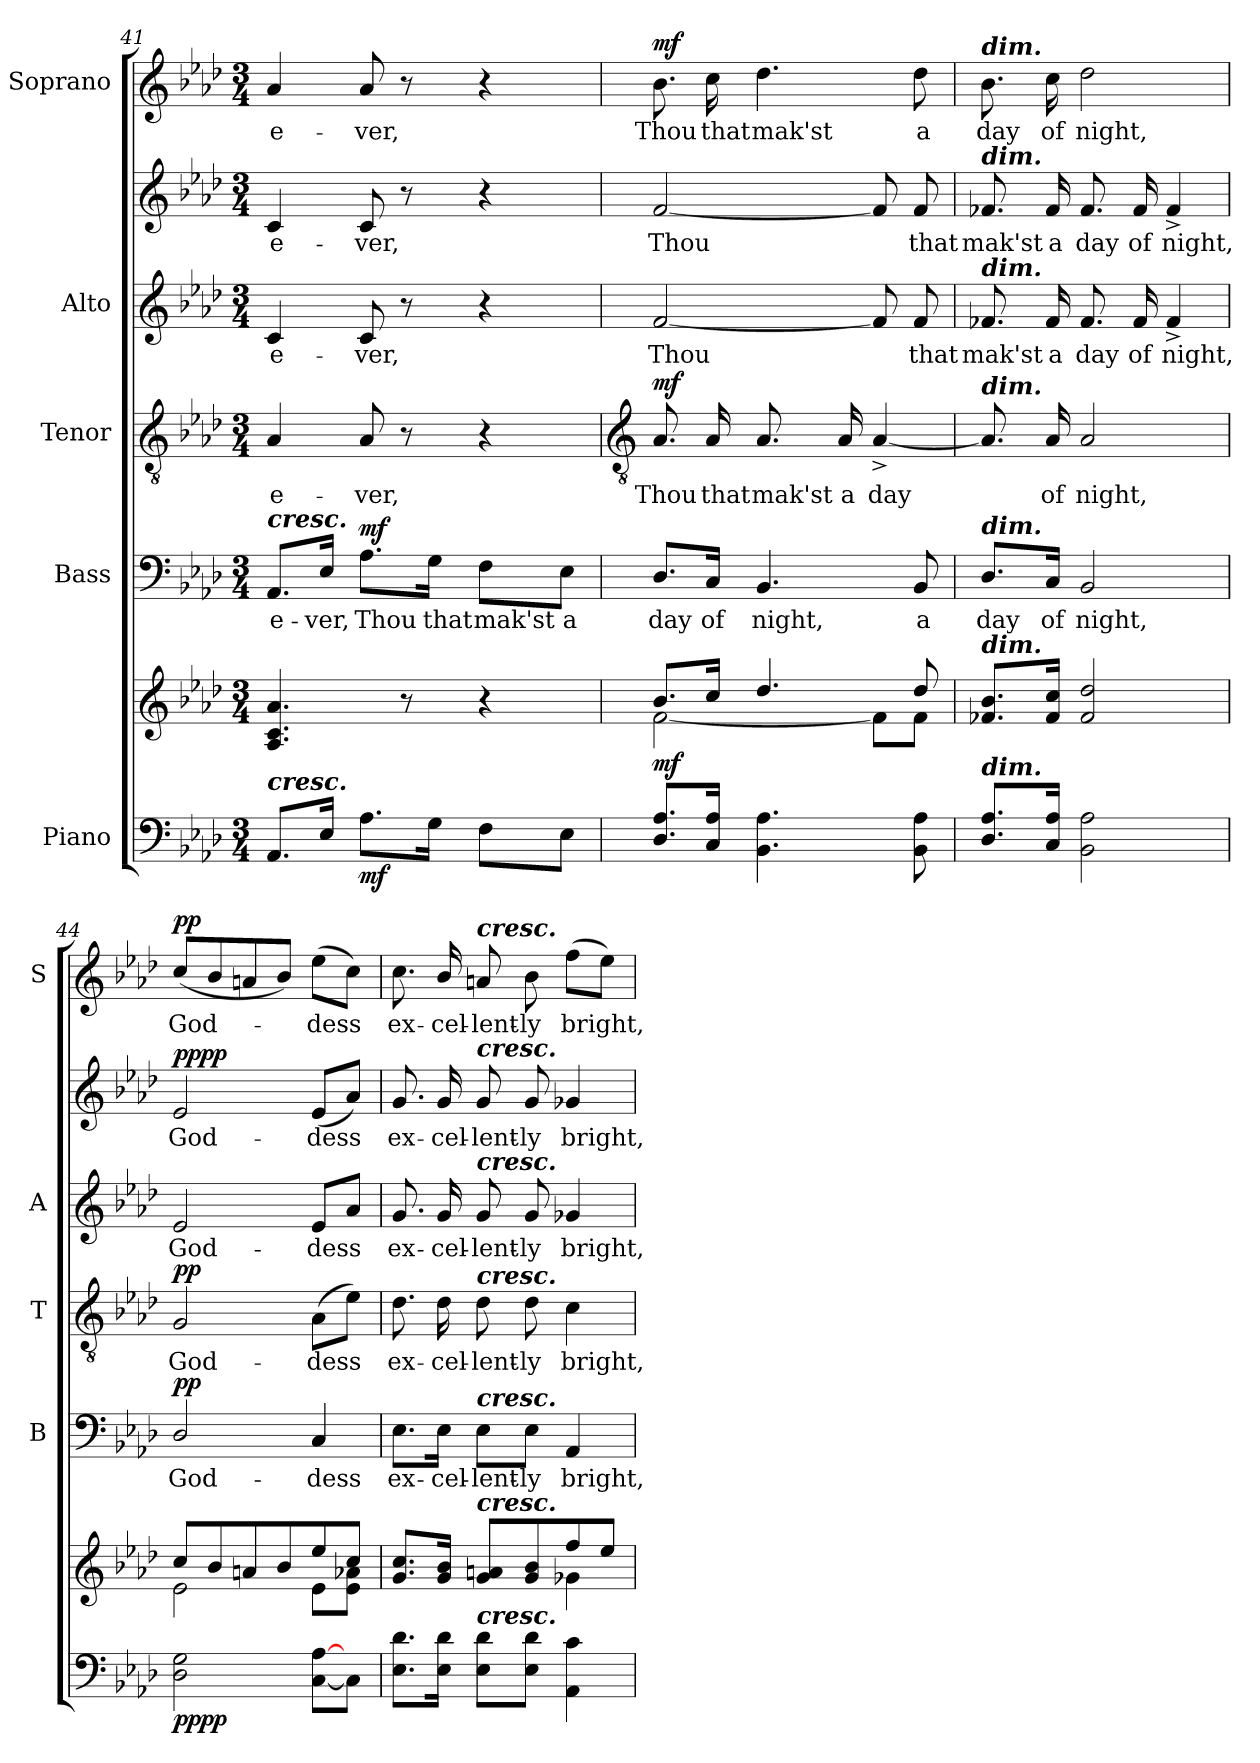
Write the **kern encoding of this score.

**kern	**kern	**dynam	**kern	**text	**dynam	**kern	**text	**dynam	**kern	**text	**kern	**text	**dynam	**kern	**text	**dynam
*part5	*part5	*part5	*part4	*part4	*part4	*part3	*part3	*part3	*part2	*part2	*part2	*part2	*part2	*part1	*part1	*part1
*staff7	*staff6	*staff6/7	*staff5	*staff5	*staff5	*staff4	*staff4	*staff4	*staff3	*staff3	*staff2	*staff2	*staff2/3	*staff1	*staff1	*staff1
*I"Piano	*	*	*I"Bass	*	*	*I"Tenor	*	*	*I"Alto	*	*	*	*	*I"Soprano	*	*
*	*	*	*I'B	*	*	*I'T	*	*	*I'A	*	*	*	*	*I'S	*	*
*clefF4	*clefG2	*	*clefF4	*	*	*clefGv2	*	*	*	*	*clefG2	*	*	*clefG2	*	*
*k[b-e-a-d-]	*k[b-e-a-d-]	*	*k[b-e-a-d-]	*	*	*k[b-e-a-d-]	*	*	*k[b-e-a-d-]	*	*k[b-e-a-d-]	*	*	*k[b-e-a-d-]	*	*
*A-:	*A-:	*	*A-:	*	*	*A-:	*	*	*A-:	*	*A-:	*	*	*A-:	*	*
*M3/4	*M3/4	*	*M3/4	*	*	*M3/4	*	*	*M3/4	*	*M3/4	*	*	*M3/4	*	*
=41	=41	=41	=41	=41	=41	=41	=41	=41	=41	=41	=41	=41	=41	=41	=41	=41
!	!	!	!LO:TX:a:Bi:t=cresc.	!	!	!	!	!	!	!	!	!	!	!	!	!
!LO:TX:a:Bi:t=cresc.	!	!	!	!	!	!	!	!	!	!	!	!	!	!	!	!
!	!	!	!	!LO:LY:b	!	!	!LO:LY:b	!	!	!LO:LY:b	!	!LO:LY:b	!	!	!LO:LY:b	!
8.AA-L	4.A- 4.c 4.a-	.	8.AA-/L	-e-	.	4A-	-e-	.	4c	-e-	4c	-e-	.	4a-	-e-	.
!	!	!	!	!LO:LY:b	!	!	!	!	!	!	!	!	!	!	!	!
16E-J	.	.	16E-/Jk	-ver,	.	.	.	.	.	.	.	.	.	.	.	.
!	!	!LO:DY:b=2	!	!LO:LY:b	!LO:DY:b	!	!LO:LY:b	!	!	!LO:LY:b	!	!LO:LY:b	!	!	!LO:LY:b	!
8.A-L	.	mf	8.A-\L	Thou	mf	8A-	-ver,	.	8c	-ver,	8c	-ver,	.	8a-	-ver,	.
.	8r	.	.	.	.	8r	.	.	8r	.	8r	.	.	8r	.	.
!	!	!	!	!LO:LY:b	!	!	!	!	!	!	!	!	!	!	!	!
16GJ	.	.	16G\Jk	that	.	.	.	.	.	.	.	.	.	.	.	.
!	!	!	!	!LO:LY:b	!	!	!	!	!	!	!	!	!	!	!	!
8FL	4r	.	8F\L	mak'st	.	4r	.	.	4r	.	4r	.	.	4r	.	.
!	!	!	!	!LO:LY:b	!	!	!	!	!	!	!	!	!	!	!	!
8E-J	.	.	8E-\J	a	.	.	.	.	.	.	.	.	.	.	.	.
!!LO:LB:g=z
=42	=42	=42	=42	=42	=42	=42	=42	=42	=42	=42	=42	=42	=42	=42	=42	=42
*	*	*	*	*	*	*clefGv2	*	*	*	*	*	*	*	*	*	*
*	*^	*	*	*	*	*	*	*	*	*	*	*	*	*	*	*
!	!	!	!LO:DY:b	!	!LO:LY:b	!	!	!LO:LY:b	!LO:DY:b	!	!LO:LY:b	!	!LO:LY:b	!LO:DY:b=2	!	!LO:LY:b	!
!	!	!	!	!	!	!	!	!	!	!	!	!	!	!LO:DY:n=1:b	!	!	!LO:DY:b
8.D-/ 8.A-/L	8.b-/L	[2f\	mf	8.D-/L	day	.	8.A-	Thou	mf	[2f	Thou	[2f	Thou	mf mf	8.b-	Thou	mf
!	!	!	!	!	!LO:LY:b	!	!	!LO:LY:b	!	!	!	!	!	!	!	!LO:LY:b	!
16C 16A-J	16cc/J	.	.	16C/Jk	of	.	16A-	that	.	.	.	.	.	.	16cc	that	.
!	!	!	!	!	!LO:LY:b	!	!	!LO:LY:b	!	!	!	!	!	!	!	!LO:LY:b	!
4.BB- 4.A-	4.dd-/	.	.	4.BB-	night,	.	8.A-	mak'st	.	.	.	.	.	.	4.dd-	mak'st	.
!	!	!	!	!	!	!	!	!LO:LY:b	!	!	!	!	!	!	!	!	!
.	.	.	.	.	.	.	16A-	a	.	.	.	.	.	.	.	.	.
!	!	!	!	!	!	!	!	!LO:LY:b	!	!	!	!	!	!	!	!	!
.	.	8f\L]	.	.	.	.	[4A-^	day	.	8f]	.	8f]	.	.	.	.	.
!	!	!	!	!	!LO:LY:b	!	!	!	!	!	!LO:LY:b	!	!LO:LY:b	!	!	!LO:LY:b	!
8BB- 8A-	8dd-/	8f\J	.	8BB-	a	.	.	.	.	8f	that	8f	that	.	8dd-	a	.
=43	=43	=43	=43	=43	=43	=43	=43	=43	=43	=43	=43	=43	=43	=43	=43	=43	=43
!	!	!	!	!	!	!	!	!	!	!	!	!	!	!	!LO:TX:a:Bi:t=dim.	!	!
!	!	!	!	!	!	!	!	!	!	!	!	!LO:TX:a:Bi:t=dim.	!	!	!	!	!
!	!	!	!	!	!	!	!	!	!	!LO:TX:a:Bi:t=dim.	!	!	!	!	!	!	!
!	!	!	!	!	!	!	!LO:TX:a:Bi:t=dim.	!	!	!	!	!	!	!	!	!	!
!	!	!	!	!LO:TX:a:Bi:t=dim.	!	!	!	!	!	!	!	!	!	!	!	!	!
!	!LO:TX:a:Bi:t=dim.	!	!	!	!	!	!	!	!	!	!	!	!	!	!	!	!
!LO:TX:a:Bi:t=dim.	!	!	!	!	!	!	!	!	!	!	!	!	!	!	!	!	!
!	!	!LO:N:vis=1	!	!	!LO:LY:b	!	!	!	!	!	!LO:LY:b	!	!LO:LY:b	!	!	!LO:LY:b	!
8.D-/ 8.A-/L	8.f-X/ 8.b-/L	2.ryy	.	8.D-/L	day	.	8.A-]	.	.	8.f-X	mak'st	8.f-X	mak'st	.	8.b-	day	.
!	!	!	!	!	!LO:LY:b	!	!	!LO:LY:b	!	!	!LO:LY:b	!	!LO:LY:b	!	!	!LO:LY:b	!
16C 16A-J	16f-/ 16cc/J	.	.	16C/Jk	of	.	16A-	of	.	16f-	a	16f-	a	.	16cc	of	.
!	!	!	!	!	!LO:LY:b	!	!	!LO:LY:b	!	!	!LO:LY:b	!	!LO:LY:b	!	!	!LO:LY:b	!
2BB- 2A-	2f-/ 2dd-/	.	.	2BB-	night,	.	2A-	night,	.	8.f-	day	8.f-	day	.	2dd-	night,	.
!	!	!	!	!	!	!	!	!	!	!	!LO:LY:b	!	!LO:LY:b	!	!	!	!
.	.	.	.	.	.	.	.	.	.	16f-	of	16f-	of	.	.	.	.
!	!	!	!	!	!	!	!	!	!	!	!LO:LY:b	!	!LO:LY:b	!	!	!	!
.	.	.	.	.	.	.	.	.	.	4f-^	night,	4f-^	night,	.	.	.	.
=44	=44	=44	=44	=44	=44	=44	=44	=44	=44	=44	=44	=44	=44	=44	=44	=44	=44
!	!	!	!LO:DY:b=2	!	!LO:LY:b	!	!	!LO:LY:b	!	!	!LO:LY:b	!	!LO:LY:b	!	!	!LO:LY:b	!
!	!	!	!LO:DY:n=1:b	!	!	!LO:DY:b	!	!	!LO:DY:b	!	!	!	!	!LO:DY:b=2	!	!	!
!	!	!	!	!	!	!	!	!	!	!	!	!	!	!LO:DY:n=1:b	!	!	!LO:DY:b
2D-\ 2G\	8cc/L	2e-\	pp pp	2D-/	God-	pp	2G	God-	pp	2e-	God-	2e-	God-	pp pp	(>8ccL	God-	pp
.	8b-/	.	.	.	.	.	.	.	.	.	.	.	.	.	8b-/	.	.
.	8an/	.	.	.	.	.	.	.	.	.	.	.	.	.	8an	.	.
.	8b-/	.	.	.	.	.	.	.	.	.	.	.	.	.	8b-J)	.	.
!	!	!	!	!	!LO:LY:b	!	!	!LO:LY:b	!	!	!LO:LY:b	!	!LO:LY:b	!	!	!LO:LY:b	!
[8C [8A-L	8ee-/	8e-\L	.	4C	-dess	.	(8A-L	-dess	.	8e-L	-dess	(<8e-L	-dess	.	(>8ee-L	dess	.
8CJ]	8cc/J	8e-\ 8a-X\J	.	.	.	.	8e-J)	.	.	8a-J	.	8a-J)	.	.	8ccJ)	.	.
=45	=45	=45	=45	=45	=45	=45	=45	=45	=45	=45	=45	=45	=45	=45	=45	=45	=45
!	!	!	!	!	!LO:LY:b	!	!	!LO:LY:b	!	!	!LO:LY:b	!	!LO:LY:b	!	!	!LO:LY:b	!
8.E-\ 8.d-\L	8.g/ 8.cc/L	4ryy	.	8.E-\L	ex-	.	8.d-	ex-	.	8.g	ex-	8.g	ex-	.	8.cc	ex-	.
!	!	!	!	!	!LO:LY:b	!	!	!LO:LY:b	!	!	!LO:LY:b	!	!LO:LY:b	!	!	!LO:LY:b	!
16E-\ 16d-\J	16g/ 16b-/J	.	.	16E-\Jk	-cel-	.	16d-	-cel-	.	16g	-cel-	16g	-cel-	.	16b-/	-cel-	.
!	!	!	!	!	!	!	!	!	!	!	!	!	!	!	!LO:TX:a:Bi:t=cresc.	!	!
!	!	!	!	!	!	!	!	!	!	!	!	!LO:TX:a:Bi:t=cresc.	!	!	!	!	!
!	!	!	!	!	!	!	!	!	!	!LO:TX:a:Bi:t=cresc.	!	!	!	!	!	!	!
!	!	!	!	!	!	!	!LO:TX:a:Bi:t=cresc.	!	!	!	!	!	!	!	!	!	!
!	!	!	!	!LO:TX:a:Bi:t=cresc.	!	!	!	!	!	!	!	!	!	!	!	!	!
!	!LO:TX:a:Bi:t=cresc.	!	!	!	!	!	!	!	!	!	!	!	!	!	!	!	!
!LO:TX:a:Bi:t=cresc.	!	!	!	!	!	!	!	!	!	!	!	!	!	!	!	!	!
!	!	!	!	!	!LO:LY:b	!	!	!LO:LY:b	!	!	!LO:LY:b	!	!LO:LY:b	!	!	!LO:LY:b	!
8E-\ 8d-\L	8g/ 8an/L	4ryy	.	8E-\L	-lent-	.	8d-	-lent-	.	8g	-lent-	8g	-lent-	.	8an	-lent-	.
!	!	!	!	!	!LO:LY:b	!	!	!LO:LY:b	!	!	!LO:LY:b	!	!LO:LY:b	!	!	!LO:LY:b	!
8E-\ 8d-\J	8g/ 8b-/	.	.	8E-\J	-ly	.	8d-	-ly	.	8g	-ly	8g	-ly	.	8b-	-ly	.
!	!	!	!	!	!LO:LY:b	!	!	!LO:LY:b	!	!	!LO:LY:b	!	!LO:LY:b	!	!	!LO:LY:b	!
4AA- 4c	8ff/	4g-X\	.	4AA-	bright,	.	4c	bright,	.	4g-X	bright,	4g-X	bright,	.	(>8ffL	bright,	.
.	8ee-/J	.	.	.	.	.	.	.	.	.	.	.	.	.	8ee-J)	.	.
*	*v	*v	*	*	*	*	*	*	*	*	*	*	*	*	*	*	*
=	=	=	=	=	=	=	=	=	=	=	=	=	=	=	=	=
*-	*-	*-	*-	*-	*-	*-	*-	*-	*-	*-	*-	*-	*-	*-	*-	*-
